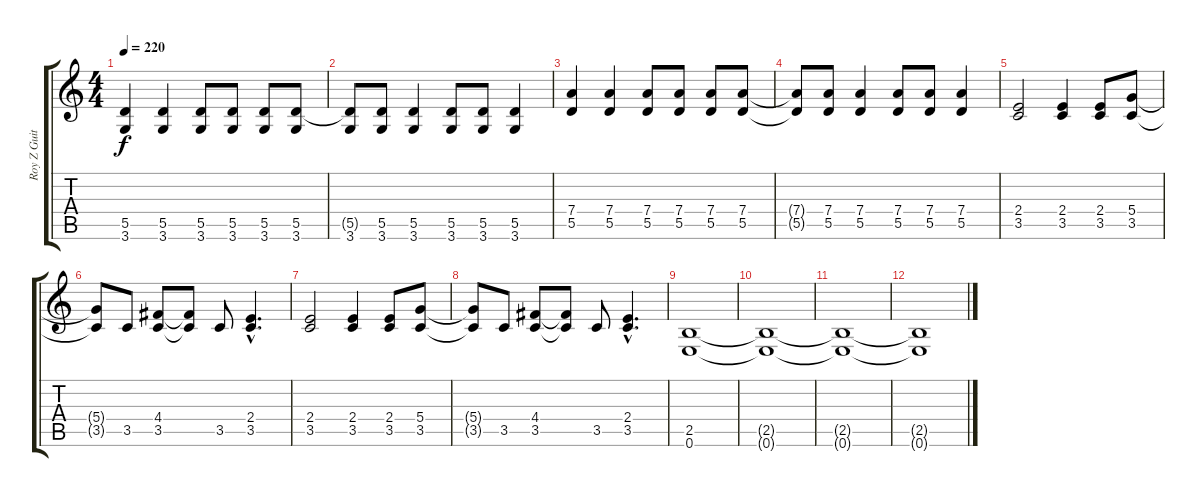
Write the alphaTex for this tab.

\track ("Roy Z Guitar 01" "Roy Z Guit") {instrument distortionguitar}
\staff {score tabs}
\tuning (E4 B3 G3 D3 A2 E2) {hide}
\ts (4 4)
\tempo 220
\clef g2
\ks c
(5.5 3.6).4{dy f} (5.5 3.6).4 (5.5 3.6).8 (5.5 3.6).8 (5.5 3.6).8 (5.5 3.6).8 |
(5.5{t} 3.6).8 (5.5 3.6).8 (5.5 3.6).4 (5.5 3.6).8 (5.5 3.6).8 (5.5 3.6).4 |
(7.4 5.5).4 (7.4 5.5).4 (7.4 5.5).8 (7.4 5.5).8 (7.4 5.5).8 (7.4 5.5).8 |
(7.4{t} 5.5{t}).8 (7.4 5.5).8 (7.4 5.5).4 (7.4 5.5).8 (7.4 5.5).8 (7.4 5.5).4 |
(2.4 3.5).2 (2.4 3.5).4 (2.4 3.5).8 (5.4 3.5).8 |
(5.4{t} 3.5{t}).8 3.5.8 (4.4 3.5).8 (4.4{t} 3.5{t}).8 3.5.8 (2.4{hac} 3.5{hac}).4{d} |
(2.4 3.5).2 (2.4 3.5).4 (2.4 3.5).8 (5.4 3.5).8 |
(5.4{t} 3.5{t}).8 3.5.8 (4.4 3.5).8 (4.4{t} 3.5{t}).8 3.5.8 (2.4{hac} 3.5{hac}).4{d} |
(2.5 0.6).1{txt ""} |
(2.5{t} 0.6{t}).1 |
(2.5{t} 0.6{t}).1{volume 0} |
(2.5{t} 0.6{t}).1
